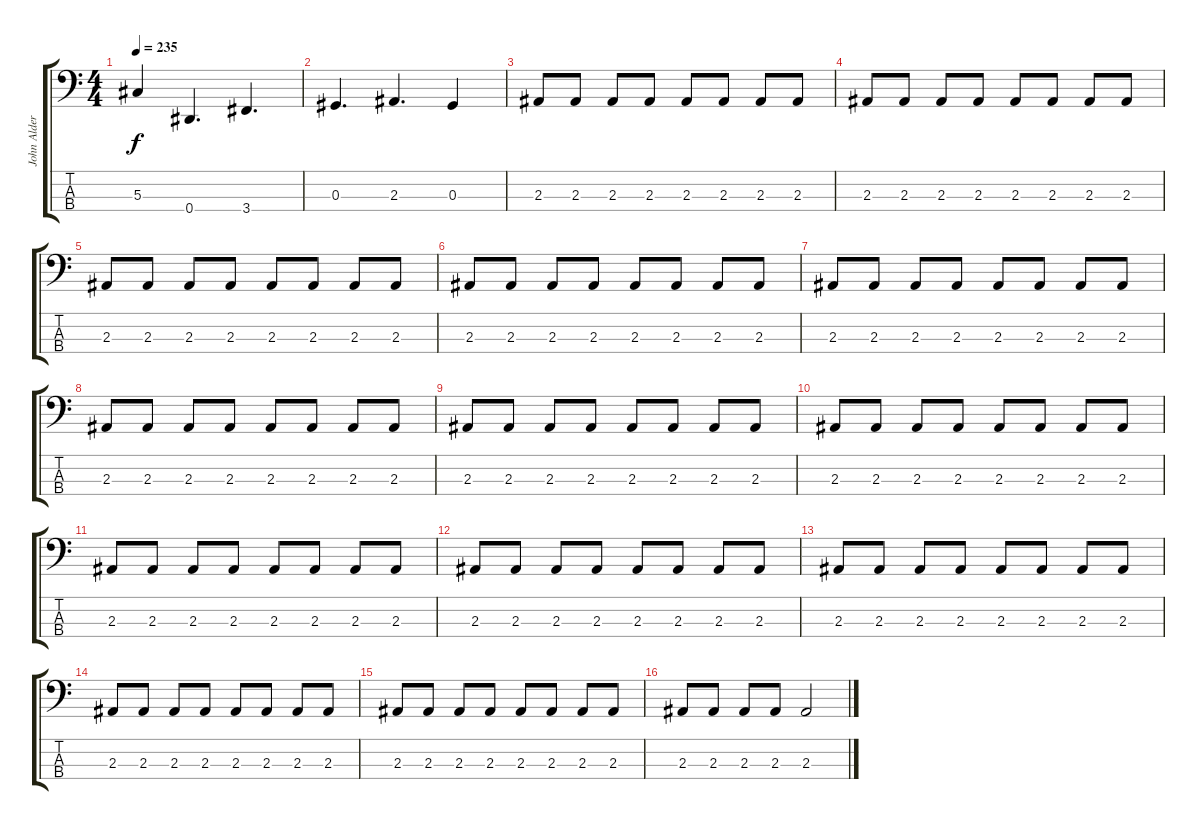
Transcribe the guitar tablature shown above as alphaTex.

\track ("John Alderete" "John Alder") {instrument electricbassfinger}
\staff {score tabs}
\tuning (Gb2 Db2 Ab1 Eb1) {hide}
\ts (4 4)
\tempo 235
\clef f4
\ks c
5.3{t}.4{dy f} 0.4.4{d} 3.4.4{d} |
0.3.4{d} 2.3.4{d} 0.3.4 |
2.3.8 2.3.8 2.3.8 2.3.8 2.3.8 2.3.8 2.3.8 2.3.8 |
2.3.8 2.3.8 2.3.8 2.3.8 2.3.8 2.3.8 2.3.8 2.3.8 |
2.3.8 2.3.8 2.3.8 2.3.8 2.3.8 2.3.8 2.3.8 2.3.8 |
2.3.8 2.3.8 2.3.8 2.3.8 2.3.8 2.3.8 2.3.8 2.3.8 |
2.3.8 2.3.8 2.3.8 2.3.8 2.3.8 2.3.8 2.3.8 2.3.8 |
2.3.8 2.3.8 2.3.8 2.3.8 2.3.8 2.3.8 2.3.8 2.3.8 |
2.3.8 2.3.8 2.3.8 2.3.8 2.3.8 2.3.8 2.3.8 2.3.8 |
2.3.8 2.3.8 2.3.8 2.3.8 2.3.8 2.3.8 2.3.8 2.3.8 |
2.3.8 2.3.8 2.3.8 2.3.8 2.3.8 2.3.8 2.3.8 2.3.8 |
2.3.8 2.3.8 2.3.8 2.3.8 2.3.8 2.3.8 2.3.8 2.3.8 |
2.3.8 2.3.8 2.3.8 2.3.8 2.3.8 2.3.8 2.3.8 2.3.8 |
2.3.8 2.3.8 2.3.8 2.3.8 2.3.8 2.3.8 2.3.8 2.3.8 |
2.3.8 2.3.8 2.3.8 2.3.8 2.3.8 2.3.8 2.3.8 2.3.8 |
2.3.8 2.3.8 2.3.8 2.3.8 2.3.2
